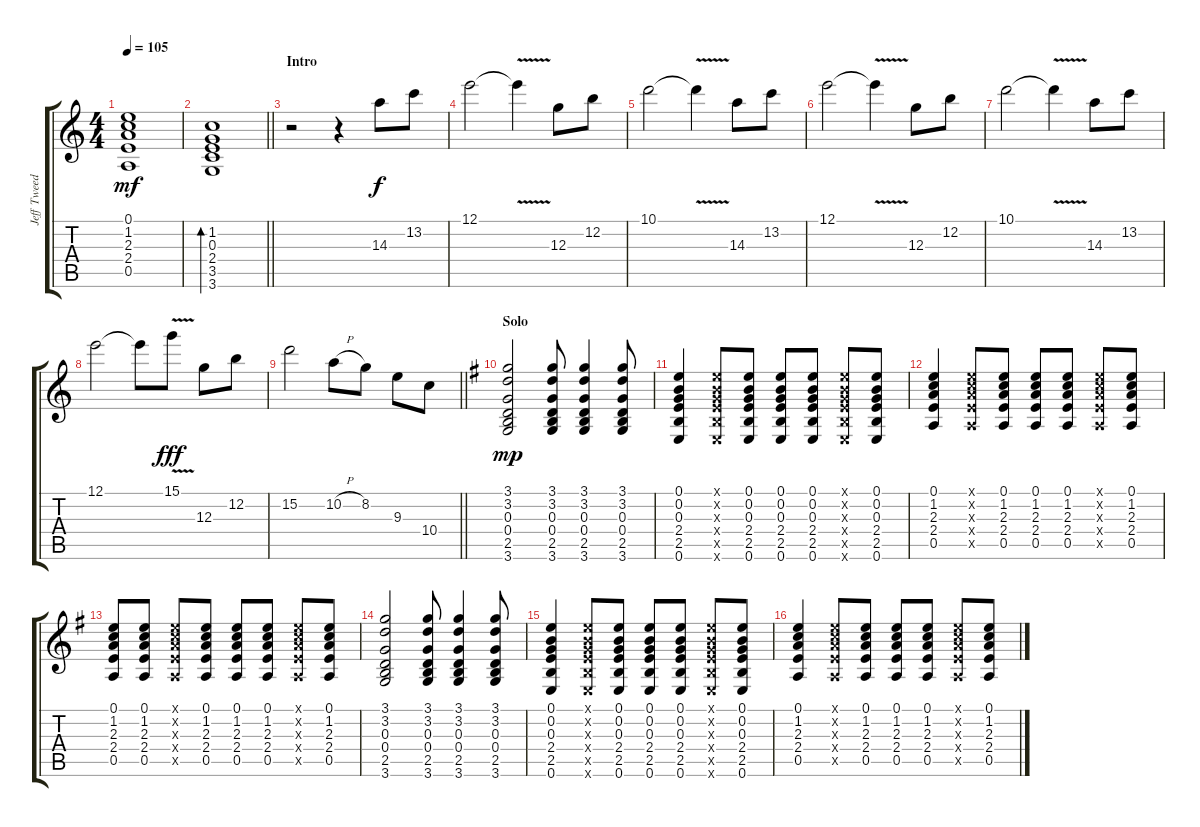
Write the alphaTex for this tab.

\track ("Jeff Tweedy" "Jeff Tweed") {mute instrument acousticguitarnylon}
\staff {score tabs}
\tuning (E4 B3 G3 D3 A2 E2) {hide}
\ts (4 4)
\tempo 105
\clef g2
\ks c
(0.1 1.2 2.3 2.4 0.5).1{dy mf} |
\barLineRight lightlight
(1.2 0.3 2.4 3.5 3.6).1{bd 240} |
\section ("" "Intro")
r.2 r.4 14.3.8{dy f} 13.2.8 |
12.1.2 12.1{v t}.4 12.3.8 12.2.8 |
10.1.2 10.1{v t}.4 14.3.8 13.2.8 |
12.1.2 12.1{v t}.4 12.3.8 12.2.8 |
10.1.2 10.1{v t}.4 14.3.8 13.2.8 |
12.1.2 12.1{t}.8 15.1{v}.8{dy fff} 12.3.8 12.2.8 |
\barLineRight lightlight
15.2.2 10.2{h}.8 8.2.8 9.3.8 10.4.8 |
\section ("" "Solo")
\ks g
(3.1 3.2 0.3 0.4 2.5 3.6).2{dy mp} (3.1 3.2 0.3 0.4 2.5 3.6).8 (3.1 3.2 0.3 0.4 2.5 3.6).4 (3.1 3.2 0.3 0.4 2.5 3.6).8 |
(0.1 0.2 0.3 2.4 2.5 0.6).4 (0.1{x} 0.2{x} 0.3{x} 2.4{x} 2.5{x} 0.6{x}).8 (0.1 0.2 0.3 2.4 2.5 0.6).8 (0.1 0.2 0.3 2.4 2.5 0.6).8 (0.1 0.2 0.3 2.4 2.5 0.6).8 (0.1{x} 0.2{x} 0.3{x} 2.4{x} 2.5{x} 0.6{x}).8 (0.1 0.2 0.3 2.4 2.5 0.6).8 |
(0.1 1.2 2.3 2.4 0.5).4 (0.1{x} 1.2{x} 2.3{x} 2.4{x} 0.5{x}).8 (0.1 1.2 2.3 2.4 0.5).8 (0.1 1.2 2.3 2.4 0.5).8 (0.1 1.2 2.3 2.4 0.5).8 (0.1{x} 1.2{x} 2.3{x} 2.4{x} 0.5{x}).8 (0.1 1.2 2.3 2.4 0.5).8 |
(0.1 1.2 2.3 2.4 0.5).8 (0.1 1.2 2.3 2.4 0.5).8 (0.1{x} 1.2{x} 2.3{x} 2.4{x} 0.5{x}).8 (0.1 1.2 2.3 2.4 0.5).8 (0.1 1.2 2.3 2.4 0.5).8 (0.1 1.2 2.3 2.4 0.5).8 (0.1{x} 1.2{x} 2.3{x} 2.4{x} 0.5{x}).8 (0.1 1.2 2.3 2.4 0.5).8 |
(3.1 3.2 0.3 0.4 2.5 3.6).2 (3.1 3.2 0.3 0.4 2.5 3.6).8 (3.1 3.2 0.3 0.4 2.5 3.6).4 (3.1 3.2 0.3 0.4 2.5 3.6).8 |
(0.1 0.2 0.3 2.4 2.5 0.6).4 (0.1{x} 0.2{x} 0.3{x} 2.4{x} 2.5{x} 0.6{x}).8 (0.1 0.2 0.3 2.4 2.5 0.6).8 (0.1 0.2 0.3 2.4 2.5 0.6).8 (0.1 0.2 0.3 2.4 2.5 0.6).8 (0.1{x} 0.2{x} 0.3{x} 2.4{x} 2.5{x} 0.6{x}).8 (0.1 0.2 0.3 2.4 2.5 0.6).8 |
(0.1 1.2 2.3 2.4 0.5).4 (0.1{x} 1.2{x} 2.3{x} 2.4{x} 0.5{x}).8 (0.1 1.2 2.3 2.4 0.5).8 (0.1 1.2 2.3 2.4 0.5).8 (0.1 1.2 2.3 2.4 0.5).8 (0.1{x} 1.2{x} 2.3{x} 2.4{x} 0.5{x}).8 (0.1 1.2 2.3 2.4 0.5).8
